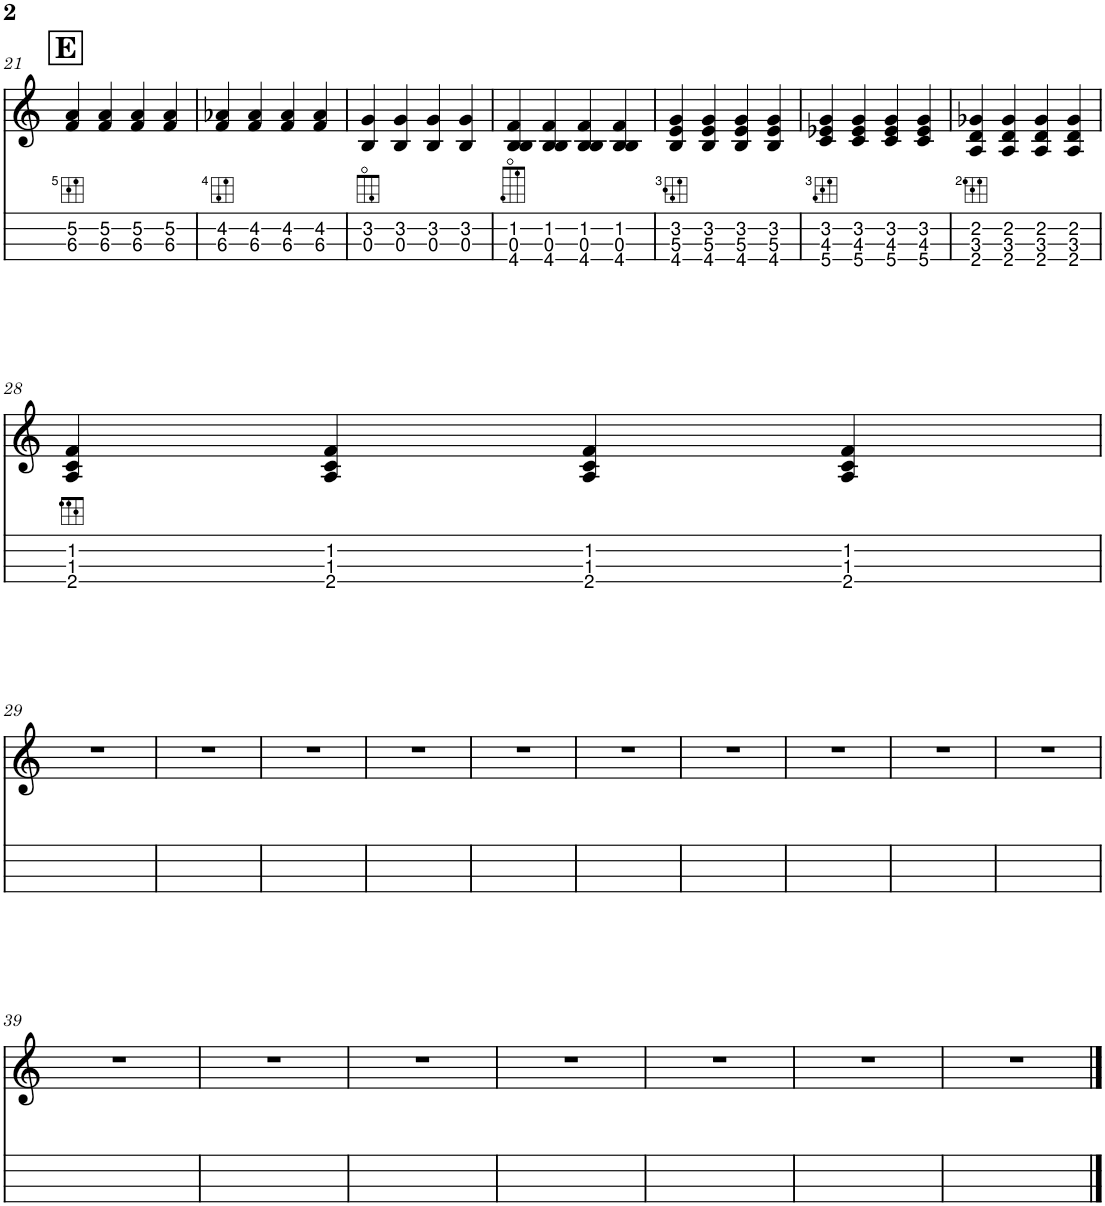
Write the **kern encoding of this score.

**kern	**kern
*part1	*part1
*staff2	*staff1
*I"Ukulele	*
*I'Uk.	*
!!LO:PB:g=z
*	*clefG2
*k[]	*k[]
*M4/4	*M4/4
!!LO:REH:place=s1:a:B:cj:fs=14:t=E
=21	=21
4f 4a	4f/ 4a/
4f 4a	4f/ 4a/
4f 4a	4f/ 4a/
4f 4a	4f/ 4a/
=22	=22
4f 4a-	4f/ 4a-X/
4f 4a-	4f/ 4a-/
4f 4a-	4f/ 4a-/
4f 4a-	4f/ 4a-/
=23	=23
4B 4g	4B/ 4g/
4B 4g	4B/ 4g/
4B 4g	4B/ 4g/
4B 4g	4B/ 4g/
=24	=24
4B 4B 4f	4B/ 4B/ 4f/
4B 4B 4f	4B/ 4B/ 4f/
4B 4B 4f	4B/ 4B/ 4f/
4B 4B 4f	4B/ 4B/ 4f/
=25	=25
4B 4e 4g	4B/ 4e/ 4g/
4B 4e 4g	4B/ 4e/ 4g/
4B 4e 4g	4B/ 4e/ 4g/
4B 4e 4g	4B/ 4e/ 4g/
=26	=26
4c 4e- 4g	4c/ 4e-X/ 4g/
4c 4e- 4g	4c/ 4e-/ 4g/
4c 4e- 4g	4c/ 4e-/ 4g/
4c 4e- 4g	4c/ 4e-/ 4g/
=27	=27
4A 4d 4g-	4A/ 4d/ 4g-X/
4A 4d 4g-	4A/ 4d/ 4g-/
4A 4d 4g-	4A/ 4d/ 4g-/
4A 4d 4g-	4A/ 4d/ 4g-/
!!LO:LB:g=z
=28	=28
4A 4c 4f	4A/ 4c/ 4f/
4A 4c 4f	4A/ 4c/ 4f/
4A 4c 4f	4A/ 4c/ 4f/
4A 4c 4f	4A/ 4c/ 4f/
!!LO:LB:g=z
=29	=29
1r	1r
=30	=30
1r	1r
=31	=31
1r	1r
=32	=32
1r	1r
=33	=33
1r	1r
=34	=34
1r	1r
=35	=35
1r	1r
=36	=36
1r	1r
=37	=37
1r	1r
=38	=38
1r	1r
!!LO:LB:g=z
=39	=39
1r	1r
=40	=40
1r	1r
=41	=41
1r	1r
=42	=42
1r	1r
=43	=43
1r	1r
=44	=44
1r	1r
=45	=45
1r	1r
==	==
*-	*-
